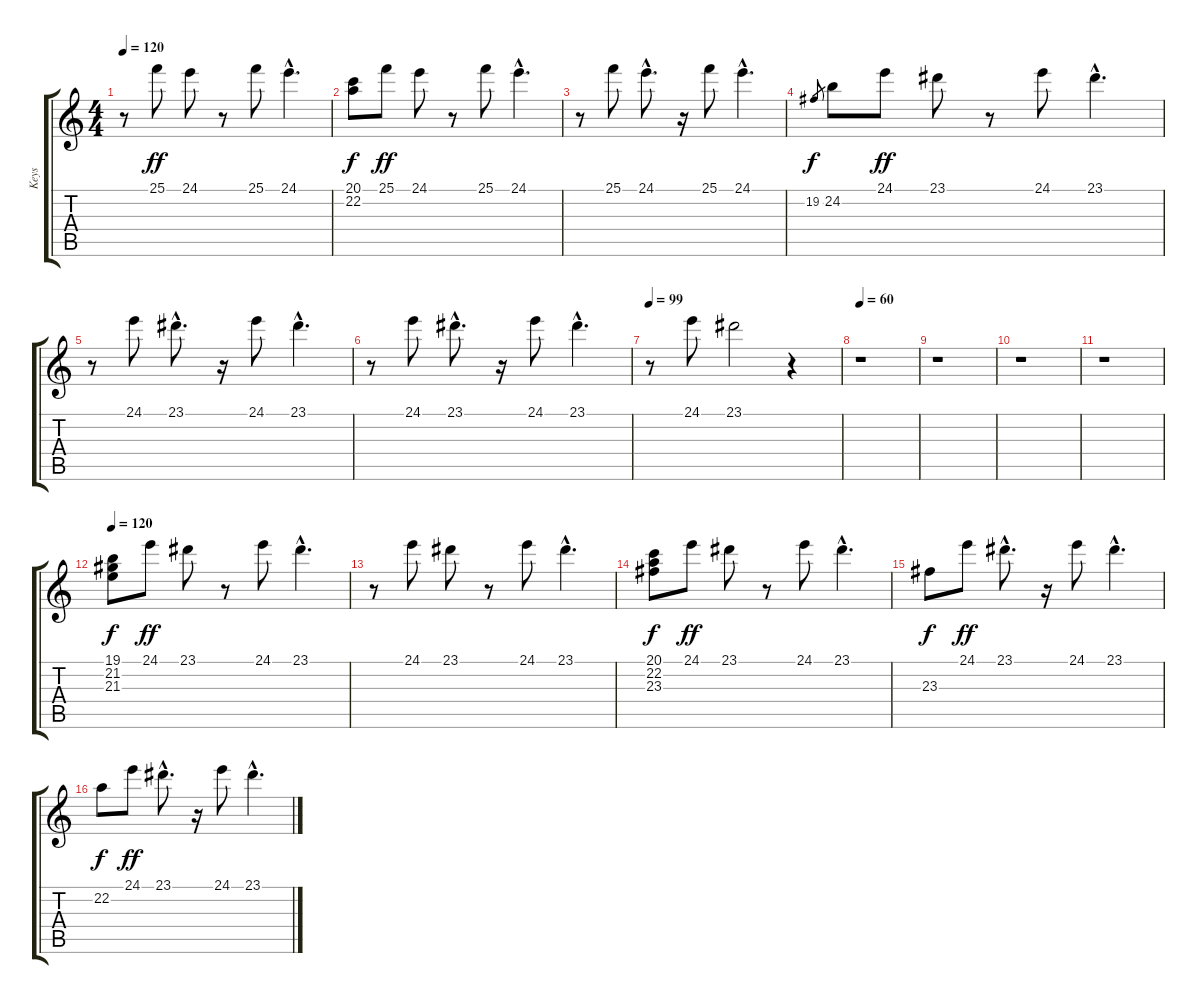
\track ("Keys" "Keys") {instrument stringensemble2}
\staff {score tabs}
\tuning (E4 B3 G3 D3 A2 E2) {hide}
\ts (4 4)
\tempo 120
\clef g2
\ks c
r.8{dy ff} 25.1.8 24.1.8 r.8 25.1.8 24.1{hac}.4{d} |
(20.1 22.2).8{dy f} 25.1.8{dy ff} 24.1.8 r.8 25.1.8 24.1{hac}.4{d} |
r.8 25.1.8 24.1{hac}.8{d} r.16 25.1.8 24.1{hac}.4{d} |
19.2.8{gr dy f} 24.2.8 24.1.8{dy ff} 23.1.8 r.8 24.1.8 23.1{hac}.4{d} |
r.8 24.1.8 23.1{hac}.8{d} r.16 24.1.8 23.1{hac}.4{d} |
r.8 24.1.8 23.1{hac}.8{d} r.16 24.1.8 23.1{hac}.4{d} |
\tempo 99
r.8 24.1.8 23.1.2 r.4 |
\tempo 60
r.1 |
r.1 |
r.1 |
r.1 |
\tempo 120
(19.1 21.2 21.3).8{dy f} 24.1.8{dy ff} 23.1.8 r.8 24.1.8 23.1{hac}.4{d} |
r.8 24.1.8 23.1.8 r.8 24.1.8 23.1{hac}.4{d} |
(20.1 22.2 23.3).8{dy f} 24.1.8{dy ff} 23.1.8 r.8 24.1.8 23.1{hac}.4{d} |
23.3.8{dy f} 24.1.8{dy ff} 23.1{hac}.8{d} r.16 24.1.8 23.1{hac}.4{d} |
22.2.8{dy f} 24.1.8{dy ff} 23.1{hac}.8{d} r.16 24.1.8 23.1{hac}.4{d}
